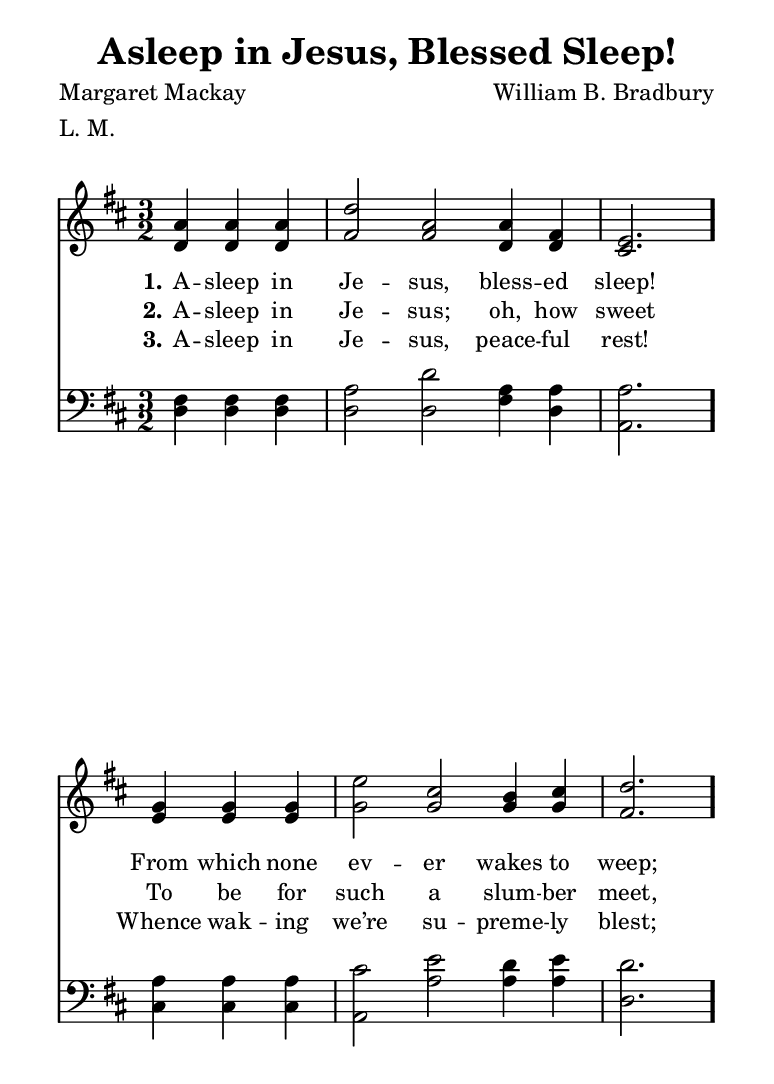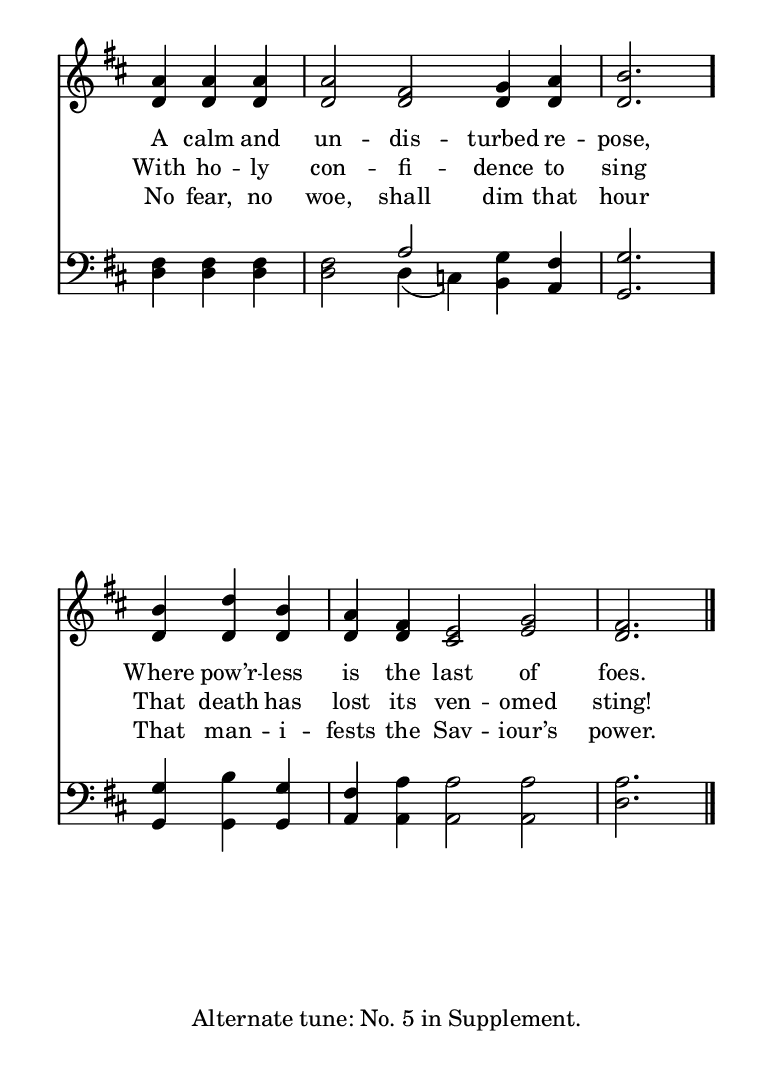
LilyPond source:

\include "common/global.ily"
\paper {
  \include "common/paper.ily"
  ragged-last-bottom = ##t
  system-system-spacing.padding = 8
score-markup-spacing.padding = 1
score-markup-spacing.basic-distance = 1

}

\header{
  hymnnumber = "205"
  title = "Asleep in Jesus, Blessed Sleep!"
  tunename = "Rest" % see https://hymnary.org/tune/rest_bradbury
  meter = "L. M."
  poet = "Margaret Mackay" % see https://hymnary.org/text/asleep_in_jesus_blessed_sleep
  composer = "William B. Bradbury" % see https://hymnary.org/tune/rest_bradbury
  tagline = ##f
}

global = {
  \include "common/overrides.ily"
  \override Staff.TimeSignature.style = #'numbered
  \time 3/2
  \override Score.MetronomeMark.transparent = ##t % hide all fermata changes too
  \tempo 4=130
  \key d \major
  \partial 2.
  \autoBeamOff
}

notesSoprano = {
\global
\relative c'' {

  a4 a a | d2 a a4 fis | e2.
  g4 g g | e'2 cis b4 cis | d2.
  a4 a a | a2 fis g4 a | b2.
  b4 d b | a fis e2 g | fis2.

  \bar "|."

}
}

notesAlto = {
\global
\relative e' {

  d4 d d | fis2 fis d4 d | cis2.
  e4 e e | g2 g g4 g | fis2.
  d4 d d | d2 d d4 d | d2.
  d4 d d | d d cis2 e | d2.

}
}

notesTenor = {
\global
\relative a {

  fis4 fis fis | a2 d a4 a | a2.
  a4 a a | cis2 e d4 e | d2.
  fis,4 fis fis | fis2 a g4 fis | g2.
  g4 b g | fis4 a a2 a | a2.

}
}

notesBass = {
\global
\relative f {

  d4 d d | d2 d fis4 d | a2.
  cis4 cis cis | a2 a' a4 a | d,2.
  d4 d d | d2 d4( c) b a | g2.
  g4 g g | a a a2 a | d2.

}
}

wordsA = \lyricmode {
\set stanza = "1."

A -- sleep in Je -- sus, bless -- ed sleep! \bar "."
From which none ev -- er wakes to weep; \bar "."
A calm and un -- dis -- turbed re -- pose, \bar "."
Where pow’r -- less is the last of foes. \bar "."

}

wordsB = \lyricmode {
\set stanza = "2."

A -- sleep in Je -- sus; oh, how sweet
To be for such a slum -- ber meet,
With ho -- ly con -- fi -- dence to sing
That death has lost its ven -- omed sting!

}

wordsC = \lyricmode {
\set stanza = "3."

A -- sleep in Je -- sus, peace -- ful rest!
Whence wak -- ing we’re su -- preme -- ly blest;
No fear, no woe, shall dim that hour
That man -- i -- fests the Sav -- iour’s power.

}

\score {
  \context ChoirStaff <<
    \context Staff = upper <<
      \set Staff.autoBeaming = ##f
      \set ChoirStaff.systemStartDelimiter = #'SystemStartBar
      \set ChoirStaff.printPartCombineTexts = ##f
      \partcombine #'(2 . 11) \notesSoprano \notesAlto
      \context NullVoice = sopranos { \voiceOne << \notesSoprano >> }
      \context Lyrics = one   \lyricsto sopranos \wordsA
      \context Lyrics = two   \lyricsto sopranos \wordsB
      \context Lyrics = three \lyricsto sopranos \wordsC
    >>
    \context Staff = men <<
      \set Staff.autoBeaming = ##f
      \clef bass
      \set ChoirStaff.printPartCombineTexts = ##f
      \partcombine #'(2 . 11) \notesTenor \notesBass
    >>
  >>
  \layout {
    \include "common/layout.ily"
  }
  #(cond ((ly:get-option 'eog-midi-permitted) #{ \midi{
    \include "common/midi.ily"
  } #}))
}

\markup { \fill-line { \line { Alternate tune: No. 5 in Supplement. } } }

\version "2.19.49"  % necessary for upgrading to future LilyPond versions.

% vi:set et ts=2 sw=2 ai nocindent syntax=lilypond:
